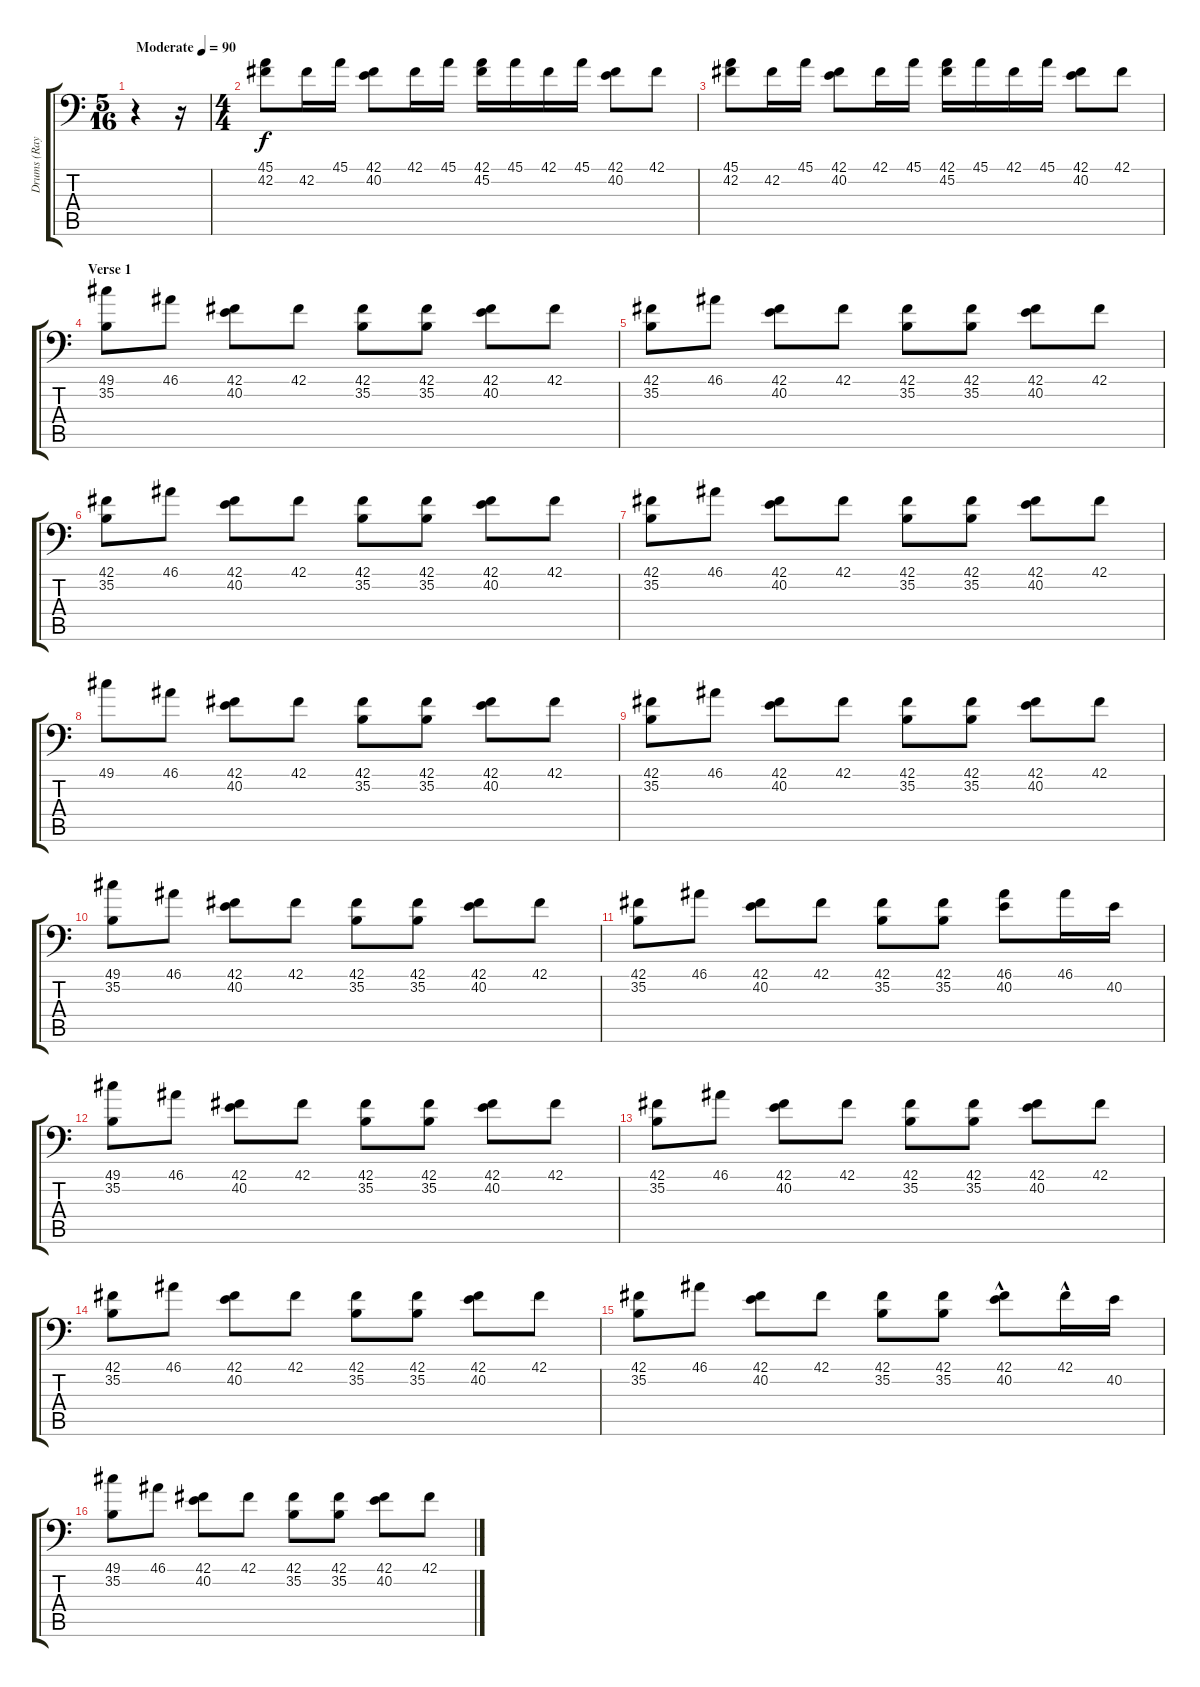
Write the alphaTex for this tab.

\track ("Drums (Ray Luzier)" "Drums (Ray") {instrument acousticgrandpiano}
\staff {score tabs}
\tuning (C-1 C-1 C-1 C-1 C-1 C-1) {hide}
\ts (5 16)
\tempo (90 "Moderate")
\clef f4
\ks c
r.4{dy f instrument acousticgrandpiano} r.16 |
\ts (4 4)
(45.1 42.2).8 42.2.16 45.1.16 (42.1 40.2).8 42.1.16 45.1.16 (42.1 45.2).16 45.1.16 42.1.16 45.1.16 (42.1 40.2).8 42.1.8 |
(45.1 42.2).8 42.2.16 45.1.16 (42.1 40.2).8 42.1.16 45.1.16 (42.1 45.2).16 45.1.16 42.1.16 45.1.16 (42.1 40.2).8 42.1.8 |
\section ("" "Verse 1")
(49.1 35.2).8 46.1.8 (42.1 40.2).8 42.1.8 (42.1 35.2).8 (42.1 35.2).8 (42.1 40.2).8 42.1.8 |
(42.1 35.2).8 46.1.8 (42.1 40.2).8 42.1.8 (42.1 35.2).8 (42.1 35.2).8 (42.1 40.2).8 42.1.8 |
(42.1 35.2).8 46.1.8 (42.1 40.2).8 42.1.8 (42.1 35.2).8 (42.1 35.2).8 (42.1 40.2).8 42.1.8 |
(42.1 35.2).8 46.1.8 (42.1 40.2).8 42.1.8 (42.1 35.2).8 (42.1 35.2).8 (42.1 40.2).8 42.1.8 |
49.1.8 46.1.8 (42.1 40.2).8 42.1.8 (42.1 35.2).8 (42.1 35.2).8 (42.1 40.2).8 42.1.8 |
(42.1 35.2).8 46.1.8 (42.1 40.2).8 42.1.8 (42.1 35.2).8 (42.1 35.2).8 (42.1 40.2).8 42.1.8 |
(49.1 35.2).8 46.1.8 (42.1 40.2).8 42.1.8 (42.1 35.2).8 (42.1 35.2).8 (42.1 40.2).8 42.1.8 |
(42.1 35.2).8 46.1.8 (42.1 40.2).8 42.1.8 (42.1 35.2).8 (42.1 35.2).8 (46.1 40.2).8 46.1.16 40.2.16 |
(49.1 35.2).8 46.1.8 (42.1 40.2).8 42.1.8 (42.1 35.2).8 (42.1 35.2).8 (42.1 40.2).8 42.1.8 |
(42.1 35.2).8 46.1.8 (42.1 40.2).8 42.1.8 (42.1 35.2).8 (42.1 35.2).8 (42.1 40.2).8 42.1.8 |
(42.1 35.2).8 46.1.8 (42.1 40.2).8 42.1.8 (42.1 35.2).8 (42.1 35.2).8 (42.1 40.2).8 42.1.8 |
(42.1 35.2).8 46.1.8 (42.1 40.2).8 42.1.8 (42.1 35.2).8 (42.1 35.2).8 (42.1{hac} 40.2).8 42.1{hac}.16 40.2.16 |
(49.1 35.2).8 46.1.8 (42.1 40.2).8 42.1.8 (42.1 35.2).8 (42.1 35.2).8 (42.1 40.2).8 42.1.8
